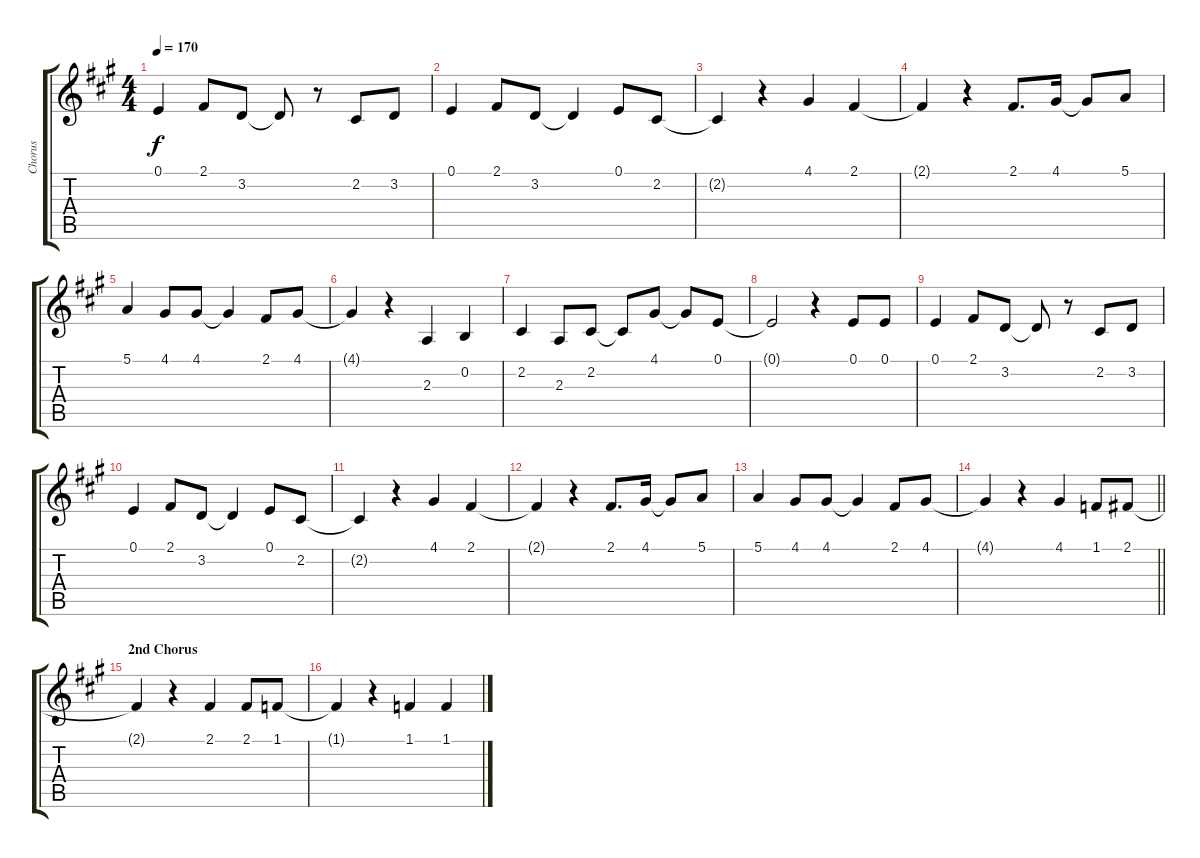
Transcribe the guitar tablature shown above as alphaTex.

\track ("Chorus" "Chorus") {instrument flute}
\staff {score tabs}
\tuning (E4 B3 G3 D3 A2 E2) {hide}
\ts (4 4)
\tempo 170
\clef g2
\ks a
0.1.4{dy f} 2.1.8 3.2.8 3.2{t}.8 r.8 2.2.8 3.2.8 |
0.1.4 2.1.8 3.2.8 3.2{t}.4 0.1.8 2.2.8 |
2.2{t}.4 r.4 4.1.4 2.1.4 |
2.1{t}.4 r.4 2.1.8{d} 4.1.16 4.1{t}.8 5.1.8 |
5.1.4 4.1.8 4.1.8 4.1{t}.4 2.1.8 4.1.8 |
4.1{t}.4 r.4 2.3.4 0.2.4 |
2.2.4 2.3.8 2.2.8 2.2{t}.8 4.1.8 4.1{t}.8 0.1.8 |
0.1{t}.2 r.4 0.1.8 0.1.8 |
0.1.4 2.1.8 3.2.8 3.2{t}.8 r.8 2.2.8 3.2.8 |
0.1.4 2.1.8 3.2.8 3.2{t}.4 0.1.8 2.2.8 |
2.2{t}.4 r.4 4.1.4 2.1.4 |
2.1{t}.4 r.4 2.1.8{d} 4.1.16 4.1{t}.8 5.1.8 |
5.1.4 4.1.8 4.1.8 4.1{t}.4 2.1.8 4.1.8 |
\barLineRight lightlight
4.1{t}.4 r.4 4.1.4 1.1.8 2.1.8 |
\section ("" "2nd Chorus")
2.1{t}.4 r.4 2.1.4 2.1.8 1.1.8 |
1.1{t}.4 r.4 1.1.4 1.1.4
